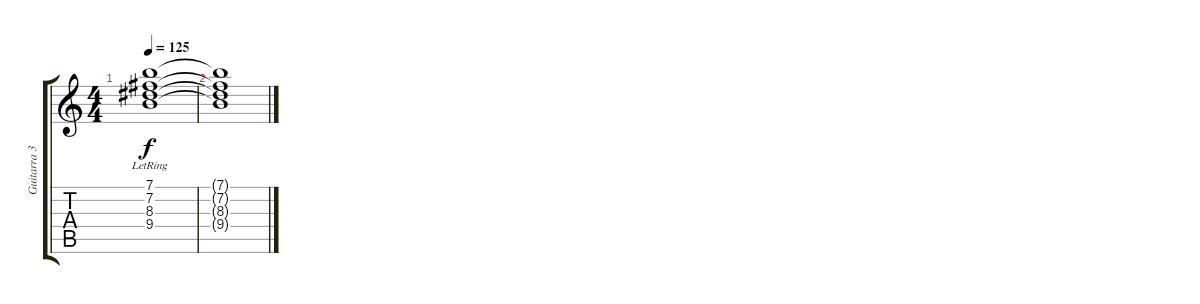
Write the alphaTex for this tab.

\track ("Guitarra 3" "Guitarra 3") {instrument overdrivenguitar}
\staff {score tabs}
\tuning (E4 B3 G3 D3 A2 E2) {hide}
\ts (4 4)
\tempo 125
\clef g2
\ks c
(7.1{lr} 7.2{lr} 8.3{lr} 9.4{lr}).1{dy f} |
(7.1{t} 7.2{t} 8.3{t} 9.4{t}).1
